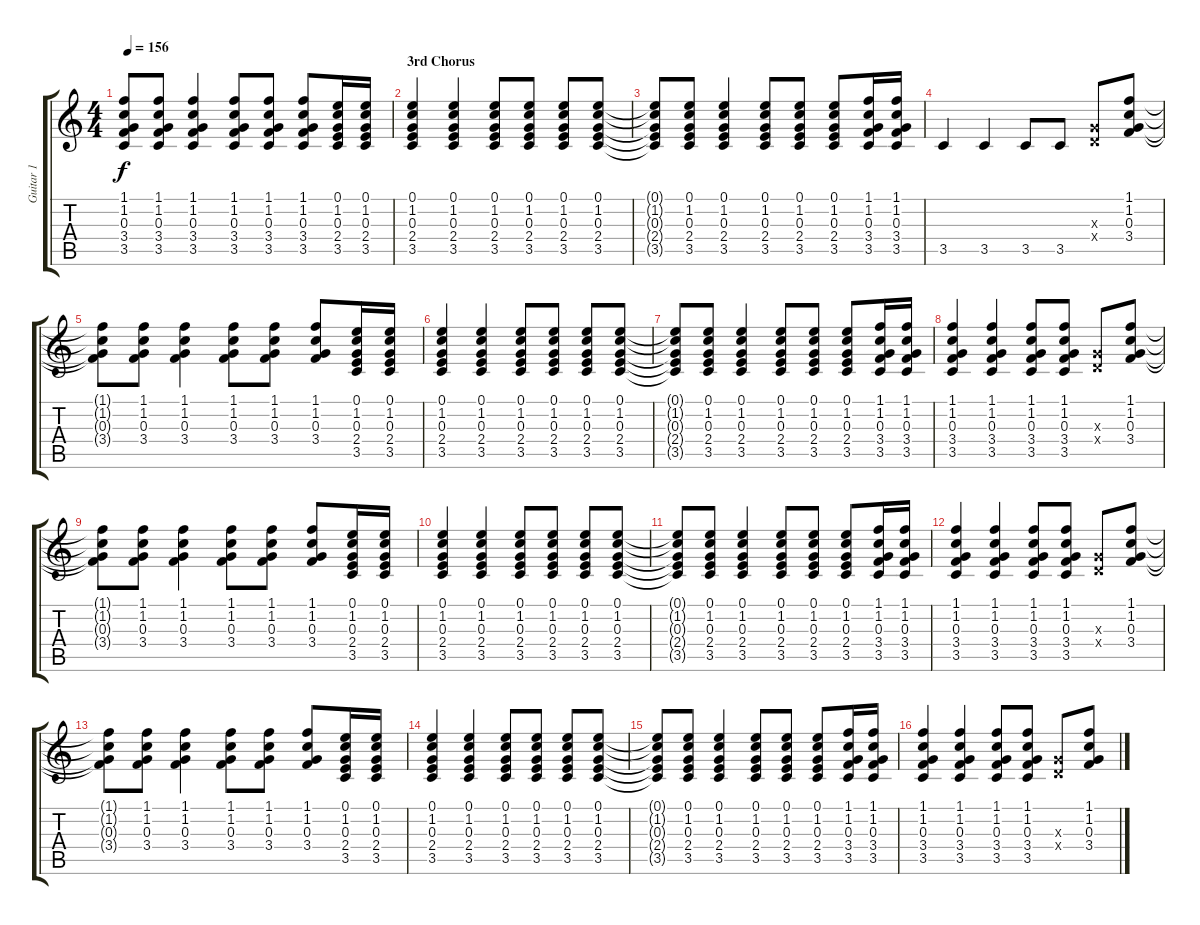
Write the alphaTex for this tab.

\track ("Guitar 1" "Guitar 1") {instrument electricguitarclean}
\staff {score tabs}
\tuning (E4 B3 G3 D3 A2 E2) {hide}
\ts (4 4)
\tempo 156
\clef g2
\ks c
(1.1{t} 1.2{t} 0.3{t} 3.4{t} 3.5{t}).8{dy f} (1.1 1.2 0.3 3.4 3.5).8 (1.1 1.2 0.3 3.4 3.5).4 (1.1 1.2 0.3 3.4 3.5).8 (1.1 1.2 0.3 3.4 3.5).8 (1.1 1.2 0.3 3.4 3.5).8 (0.1 1.2 0.3 2.4 3.5).16 (0.1 1.2 0.3 2.4 3.5).16 |
\section ("" "3rd Chorus")
(0.1 1.2 0.3 2.4 3.5).4 (0.1 1.2 0.3 2.4 3.5).4 (0.1 1.2 0.3 2.4 3.5).8 (0.1 1.2 0.3 2.4 3.5).8 (0.1 1.2 0.3 2.4 3.5).8 (0.1 1.2 0.3 2.4 3.5).8 |
(0.1{t} 1.2{t} 0.3{t} 2.4{t} 3.5{t}).8 (0.1 1.2 0.3 2.4 3.5).8 (0.1 1.2 0.3 2.4 3.5).4 (0.1 1.2 0.3 2.4 3.5).8 (0.1 1.2 0.3 2.4 3.5).8 (0.1 1.2 0.3 2.4 3.5).8 (1.1 1.2 0.3 3.4 3.5).16 (1.1 1.2 0.3 3.4 3.5).16 |
3.5.4 3.5.4 3.5.8 3.5.8 (0.3{x} 0.4{x}).8 (1.1 1.2 0.3 3.4).8 |
(1.1{t} 1.2{t} 0.3{t} 3.4{t}).8 (1.1 1.2 0.3 3.4).8 (1.1 1.2 0.3 3.4).4 (1.1 1.2 0.3 3.4).8 (1.1 1.2 0.3 3.4).8 (1.1 1.2 0.3 3.4).8 (0.1 1.2 0.3 2.4 3.5).16 (0.1 1.2 0.3 2.4 3.5).16 |
(0.1 1.2 0.3 2.4 3.5).4 (0.1 1.2 0.3 2.4 3.5).4 (0.1 1.2 0.3 2.4 3.5).8 (0.1 1.2 0.3 2.4 3.5).8 (0.1 1.2 0.3 2.4 3.5).8 (0.1 1.2 0.3 2.4 3.5).8 |
(0.1{t} 1.2{t} 0.3{t} 2.4{t} 3.5{t}).8 (0.1 1.2 0.3 2.4 3.5).8 (0.1 1.2 0.3 2.4 3.5).4 (0.1 1.2 0.3 2.4 3.5).8 (0.1 1.2 0.3 2.4 3.5).8 (0.1 1.2 0.3 2.4 3.5).8 (1.1 1.2 0.3 3.4 3.5).16 (1.1 1.2 0.3 3.4 3.5).16 |
(1.1 1.2 0.3 3.4 3.5).4 (1.1 1.2 0.3 3.4 3.5).4 (1.1 1.2 0.3 3.4 3.5).8 (1.1 1.2 0.3 3.4 3.5).8 (0.3{x} 0.4{x}).8 (1.1 1.2 0.3 3.4).8 |
(1.1{t} 1.2{t} 0.3{t} 3.4{t}).8 (1.1 1.2 0.3 3.4).8 (1.1 1.2 0.3 3.4).4 (1.1 1.2 0.3 3.4).8 (1.1 1.2 0.3 3.4).8 (1.1 1.2 0.3 3.4).8 (0.1 1.2 0.3 2.4 3.5).16 (0.1 1.2 0.3 2.4 3.5).16 |
(0.1 1.2 0.3 2.4 3.5).4 (0.1 1.2 0.3 2.4 3.5).4 (0.1 1.2 0.3 2.4 3.5).8 (0.1 1.2 0.3 2.4 3.5).8 (0.1 1.2 0.3 2.4 3.5).8 (0.1 1.2 0.3 2.4 3.5).8 |
(0.1{t} 1.2{t} 0.3{t} 2.4{t} 3.5{t}).8 (0.1 1.2 0.3 2.4 3.5).8 (0.1 1.2 0.3 2.4 3.5).4 (0.1 1.2 0.3 2.4 3.5).8 (0.1 1.2 0.3 2.4 3.5).8 (0.1 1.2 0.3 2.4 3.5).8 (1.1 1.2 0.3 3.4 3.5).16 (1.1 1.2 0.3 3.4 3.5).16 |
(1.1 1.2 0.3 3.4 3.5).4 (1.1 1.2 0.3 3.4 3.5).4 (1.1 1.2 0.3 3.4 3.5).8 (1.1 1.2 0.3 3.4 3.5).8 (0.3{x} 0.4{x}).8 (1.1 1.2 0.3 3.4).8 |
(1.1{t} 1.2{t} 0.3{t} 3.4{t}).8 (1.1 1.2 0.3 3.4).8 (1.1 1.2 0.3 3.4).4 (1.1 1.2 0.3 3.4).8 (1.1 1.2 0.3 3.4).8 (1.1 1.2 0.3 3.4).8 (0.1 1.2 0.3 2.4 3.5).16 (0.1 1.2 0.3 2.4 3.5).16 |
(0.1 1.2 0.3 2.4 3.5).4 (0.1 1.2 0.3 2.4 3.5).4 (0.1 1.2 0.3 2.4 3.5).8 (0.1 1.2 0.3 2.4 3.5).8 (0.1 1.2 0.3 2.4 3.5).8 (0.1 1.2 0.3 2.4 3.5).8 |
(0.1{t} 1.2{t} 0.3{t} 2.4{t} 3.5{t}).8 (0.1 1.2 0.3 2.4 3.5).8 (0.1 1.2 0.3 2.4 3.5).4 (0.1 1.2 0.3 2.4 3.5).8 (0.1 1.2 0.3 2.4 3.5).8 (0.1 1.2 0.3 2.4 3.5).8 (1.1 1.2 0.3 3.4 3.5).16 (1.1 1.2 0.3 3.4 3.5).16 |
(1.1 1.2 0.3 3.4 3.5).4 (1.1 1.2 0.3 3.4 3.5).4 (1.1 1.2 0.3 3.4 3.5).8 (1.1 1.2 0.3 3.4 3.5).8 (0.3{x} 0.4{x}).8 (1.1 1.2 0.3 3.4).8
